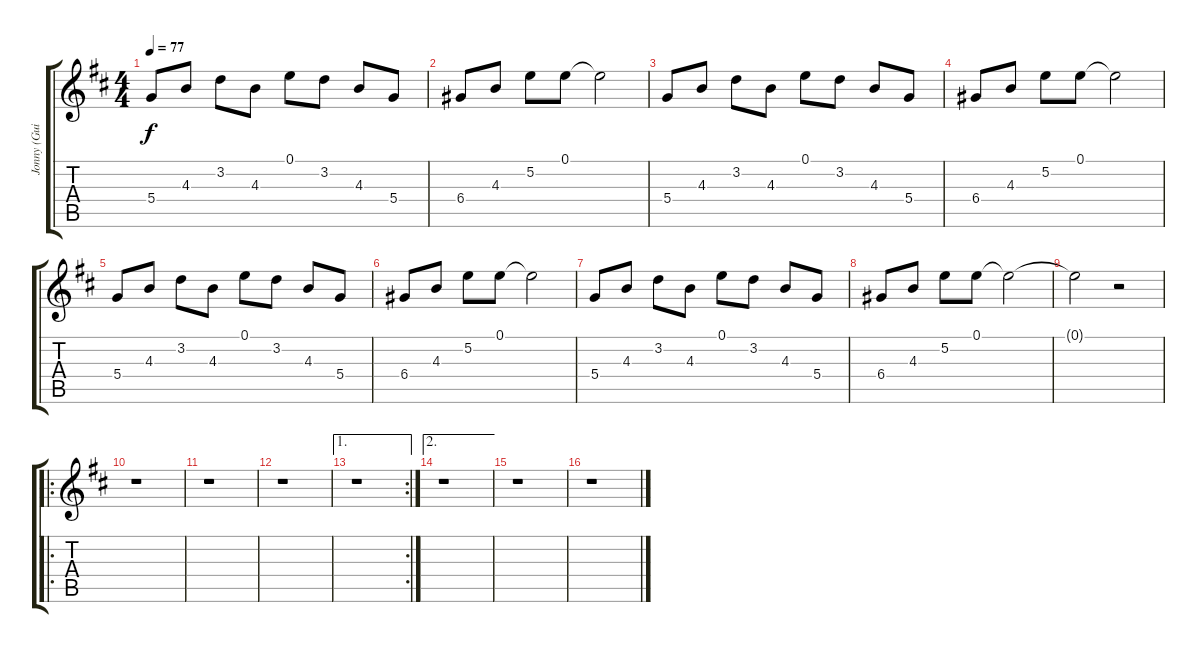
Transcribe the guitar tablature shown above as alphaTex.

\track ("Jonny (Guitar 2)" "Jonny (Gui") {instrument overdrivenguitar}
\staff {score tabs}
\tuning (E4 B3 G3 D3 A2 E2) {hide}
\ts (4 4)
\tempo 77
\clef g2
\ks d
5.4.8{dy f} 4.3.8 3.2.8 4.3.8 0.1.8 3.2.8 4.3.8 5.4.8 |
6.4.8 4.3.8 5.2.8 0.1.8 0.1{t}.2 |
5.4.8 4.3.8 3.2.8 4.3.8 0.1.8 3.2.8 4.3.8 5.4.8 |
6.4.8 4.3.8 5.2.8 0.1.8 0.1{t}.2 |
5.4.8 4.3.8 3.2.8 4.3.8 0.1.8 3.2.8 4.3.8 5.4.8 |
6.4.8 4.3.8 5.2.8 0.1.8 0.1{t}.2 |
5.4.8 4.3.8 3.2.8 4.3.8 0.1.8 3.2.8 4.3.8 5.4.8 |
6.4.8 4.3.8 5.2.8 0.1.8 0.1{t}.2 |
0.1{t}.2 r.2 |
\ro
r.1 |
r.1 |
r.1 |
\ae 1
\rc 2
r.1 |
\ae 2
r.1 |
r.1 |
r.1
